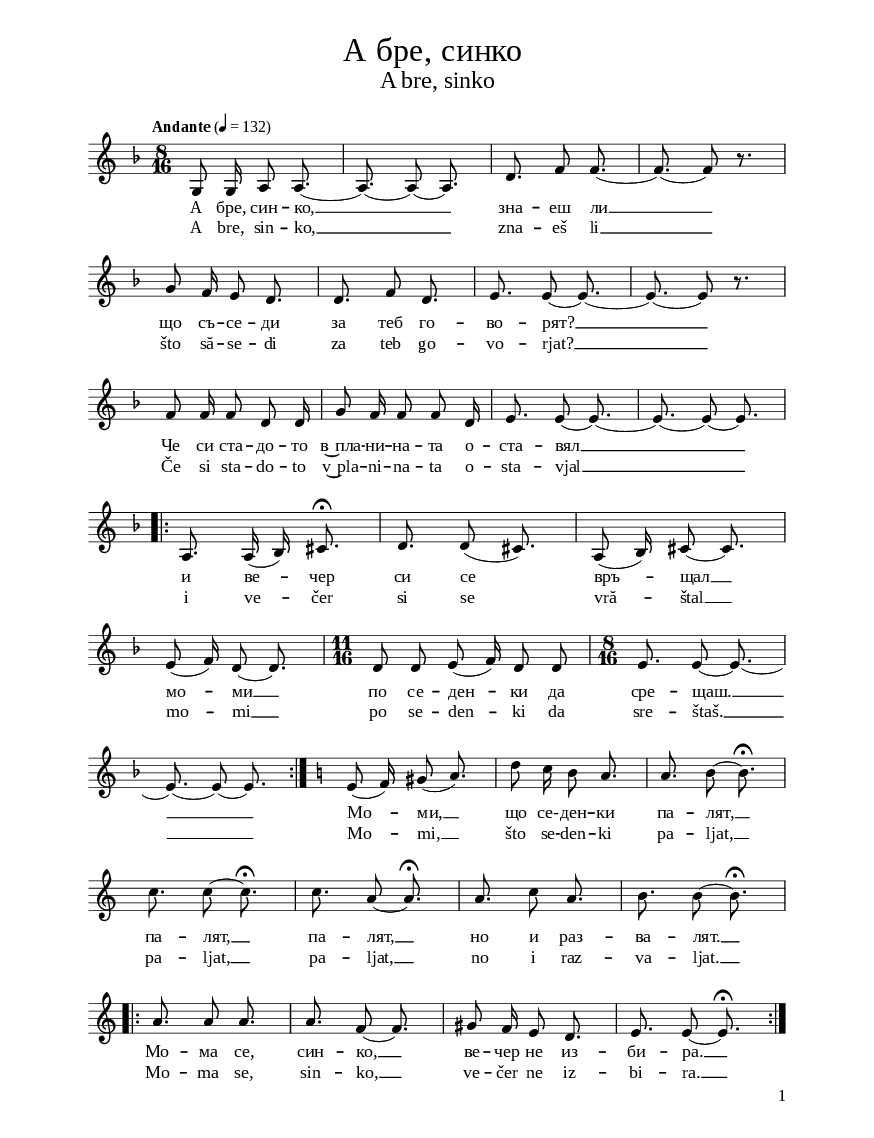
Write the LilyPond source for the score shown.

\version "2.24.1"

% include paper part and global functions
\include "include/globals.ily"

\bookpart {
  \label #'ref137
  \tocItem \markup "А бре, синко – A bre, sinko "
  \include "include/bookpart-paper.ily"
  \score {
    \include "include/score-layout.ily"

    \new Voice \absolute {
      \clef treble
      \key d \minor
      \time 8/16
      \tempoFunc "Andante" 4 "132"
      g8 g16 a8 a8. ~ | % 2
      a8. ~ a8 ~ a8. | % 3
      d'8. f'8 f'8. ~ | % 4
      f'8. ~ f'8 r8. \break | % 5
      g'8 f'16 e'8 d'8. | % 6
      d'8. f'8 d'8. | % 7
      e'8. e'8 ~ e'8. ~ | % 8
      e'8. ~ e'8 r8. \break | % 9
      f'8 f'16 f'8 d'8 d'16 | \barNumberCheck #10
      g'8 f'16 f'8 f'8 d'16 | % 11
      e'8. e'8 ~ e'8. ~ | % 12
      e'8. ~ e'8 ~ e'8. \break | % 13
      \repeat volta 2 {
        a8. a16 ( bes16 ) cis'8. \fermata | % 14
        d'8. d'8 ( cis'8. ) | % 15
        a8 ( bes16 ) cis'8 ~ cis'8. \break | % 16
        e'8 ( f'16 ) d'8 ~ d'8. | % 17
        \time 11/16  d'8 d'8 e'8 ( f'16 ) d'8 d'8 | % 18
        \time 8/16  e'8. e'8 ~ e'8. ~ \break | % 19
        e'8. ~ e'8 ~ e'8.
      }
      | \barNumberCheck #20
      \key a \minor e'8 ( f'16 ) gis'8 ( a'8. ) | % 21
      d''8 c''16 b'8 a'8. | % 22
      a'8. b'8 ~ b'8. \fermata \break | % 23
      c''8. c''8 ~ c''8. \fermata | % 24
      c''8. a'8 ~ a'8. \fermata | % 25
      a'8. c''8 a'8. | % 26
      b'8. b'8 ~ b'8. \fermata \break | % 27
      \repeat volta 2 {
        a'8. a'8 a'8. | % 28
        a'8. f'8 ~ f'8. | % 29
        gis'8 f'16 e'8 d'8. | \barNumberCheck #30
        e'8. e'8 ~ e'8. \fermata
      }
    }

    \addlyrics {
      А  бре,
      син -- ко, __  зна -- еш ли __ 
      що съ -- се -- ди за теб го
      -- во -- рят? __ Че си ста --
      -- до -- то в~пла --  ни -- на --
      та о -- ста -- вял __  и ве --
      чер си се връ -- щал __ мо --
      ми __  по се -- ден -- ки  да
      сре -- щаш. __ Мо -- ми, __  що
      "се-" -- ден -- ки па -- лят, __ 
      па -- лят, __  па -- лят, __  но
      и раз -- ва -- лят. __   Мо --
      ма се, син -- ко, __ ве -- чер
      не  из -- би -- ра. __}
      \addlyrics {
      A  bre,
      sin -- ko, __ zna -- eš li __ 
      što să -- se -- di za teb go
      -- vo -- rjat? __  Če si sta --
      -- do -- to v~pla --  ni -- na --
      ta o -- sta -- vjal __ i ve --
      čer si se vră -- štal __ mo --
      mi __ po se -- den -- ki  da
      sre -- štaš. __  Mo -- mi, __  što
      se -- den -- ki pa -- ljat, __ 
      pa -- ljat, __ pa -- ljat, __  no
      i raz -- va -- ljat. __ Mo --
      ma se, sin -- ko, __ ve -- čer
      ne  iz -- bi -- ra. __}

        \header {
          title = \titleFunc "А бре, синко " "A bre, sinko"
        }

        \midi{}

      } % score

      % include foreign translation(s) of the song
      \version "2.24.0"

\markup \fill-line { \fontsize #deTitleFontSize "Ach, du mein Sohn" }
\markup \null
\markup \null
\markup \fontsize #deCoupletFontSize {
  \hspace #13
  \override #`(baseline-skip . ,deCoupletBaselineSkip)

  \column {
 \line { " "Ach, mein Sohn, weißt du,}
 
  \line { " "was die Nachbarn über dich sprechen?}

 \line { " "Dass du die Herde im Gebirge alleine gelassen hast }

 \line { " "und abends zurückgekehrt bist,}
 
 \line { " " um Mädchen abends auf dem Dorfplatz zu treffen.}

 \line { " "Mädchen, die Treffen anzetteln, anzetteln}

 \line { " "sie zetteln sie an, aber sie verderben auch.}

 \line { " "Ein Mädchen, mein Sohn,}
 
  \line { " " wählt man nicht am Abend aus.}


  }
}


    } % bookpart
